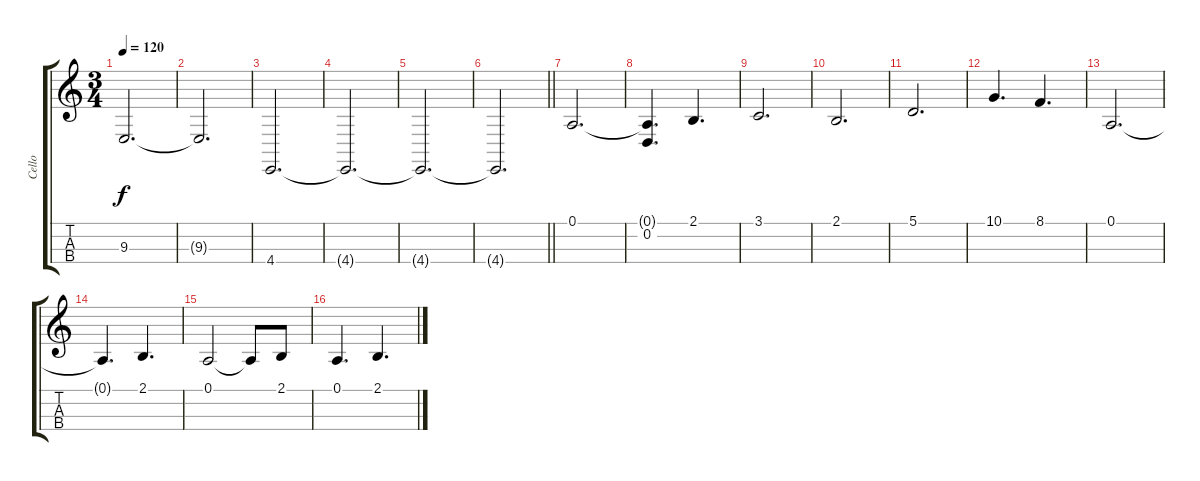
\track ("Cello" "Cello") {instrument cello}
\staff {score tabs}
\tuning (A3 D3 G2 C2) {hide}
\ts (3 4)
\tempo 120
\clef g2
\ks c
9.3.2{d dy f} |
9.3{t}.2{d} |
4.4.2{d} |
4.4{t}.2{d} |
4.4{t}.2{d} |
\barLineRight lightlight
4.4{t}.2{d} |
0.1.2{d} |
(0.1{t} 0.2).4{d} 2.1.4{d} |
3.1.2{d} |
2.1.2{d} |
5.1.2{d} |
10.1.4{d} 8.1.4{d} |
0.1.2{d} |
0.1{t}.4{d} 2.1.4{d} |
0.1.2 0.1{t}.8 2.1.8 |
0.1.4{d} 2.1.4{d}
